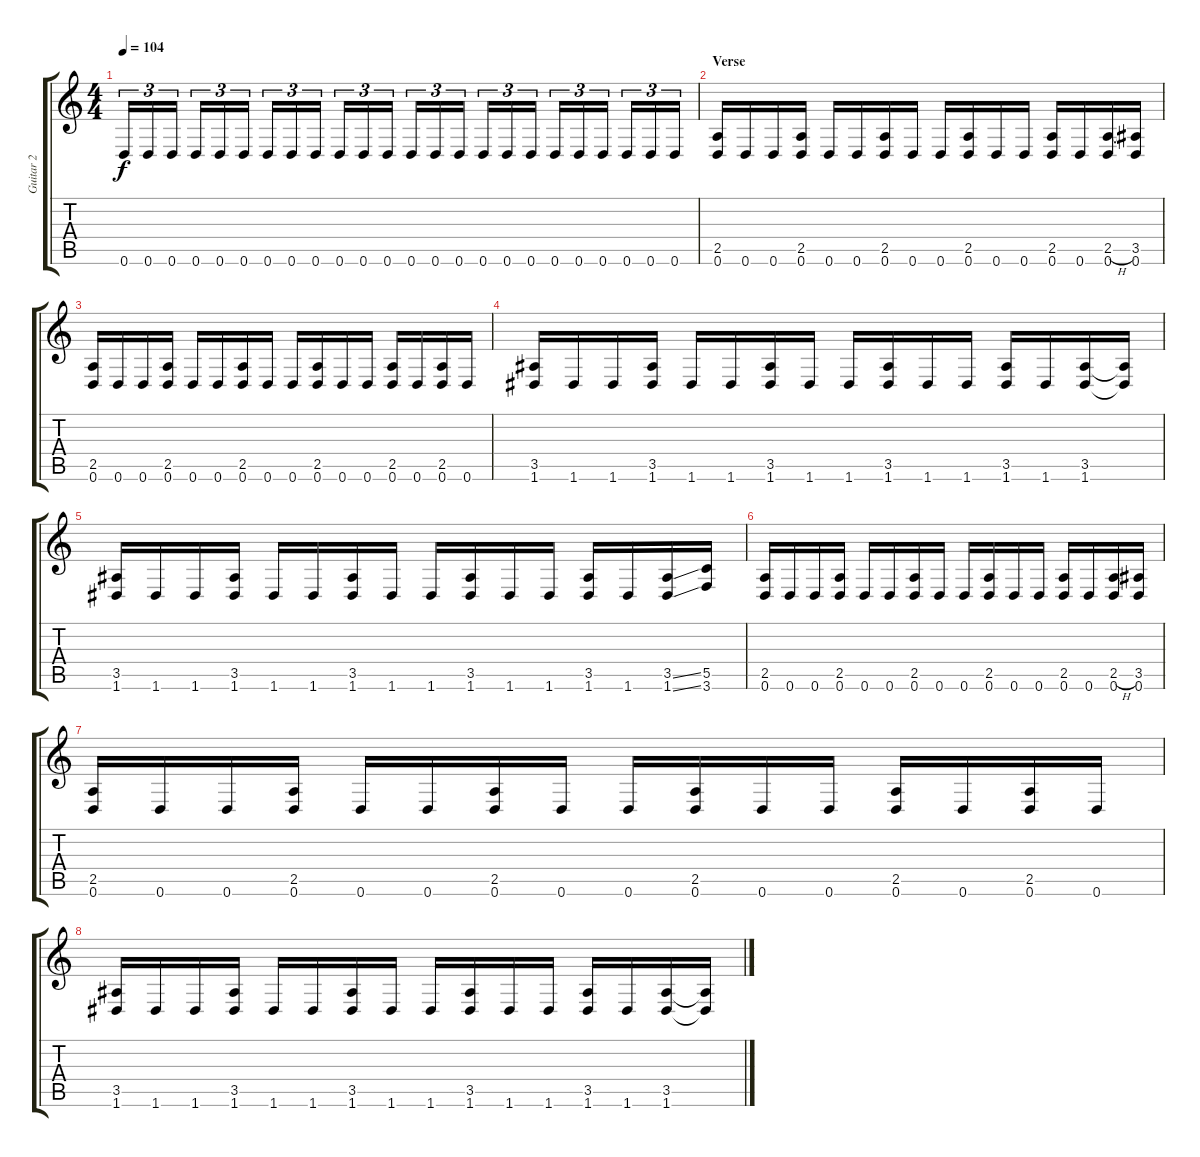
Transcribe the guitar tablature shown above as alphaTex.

\track ("Guitar 2" "Guitar 2") {instrument distortionguitar}
\staff {score tabs}
\tuning (D4 A3 F3 C3 G2 D2) {hide}
\ts (4 4)
\tempo 104
\clef g2
\ks c
0.6.16{tu (3 2) dy f} 0.6.16{tu (3 2)} 0.6.16{tu (3 2)} 0.6.16{tu (3 2)} 0.6.16{tu (3 2)} 0.6.16{tu (3 2)} 0.6.16{tu (3 2)} 0.6.16{tu (3 2)} 0.6.16{tu (3 2)} 0.6.16{tu (3 2)} 0.6.16{tu (3 2)} 0.6.16{tu (3 2)} 0.6.16{tu (3 2)} 0.6.16{tu (3 2)} 0.6.16{tu (3 2)} 0.6.16{tu (3 2)} 0.6.16{tu (3 2)} 0.6.16{tu (3 2)} 0.6.16{tu (3 2)} 0.6.16{tu (3 2)} 0.6.16{tu (3 2)} 0.6.16{tu (3 2)} 0.6.16{tu (3 2)} 0.6.16{tu (3 2)} |
\section ("" "Verse")
(2.5 0.6).16 0.6.16 0.6.16 (2.5 0.6).16 0.6.16 0.6.16 (2.5 0.6).16 0.6.16 0.6.16 (2.5 0.6).16 0.6.16 0.6.16 (2.5 0.6).16 0.6.16 (2.5{h} 0.6).16 (3.5 0.6).16 |
(2.5 0.6).16 0.6.16 0.6.16 (2.5 0.6).16 0.6.16 0.6.16 (2.5 0.6).16 0.6.16 0.6.16 (2.5 0.6).16 0.6.16 0.6.16 (2.5 0.6).16 0.6.16 (2.5 0.6).16 0.6.16 |
(3.5 1.6).16 1.6.16 1.6.16 (3.5 1.6).16 1.6.16 1.6.16 (3.5 1.6).16 1.6.16 1.6.16 (3.5 1.6).16 1.6.16 1.6.16 (3.5 1.6).16 1.6.16 (3.5 1.6).16 (3.5{t} 1.6{t}).16 |
(3.5 1.6).16 1.6.16 1.6.16 (3.5 1.6).16 1.6.16 1.6.16 (3.5 1.6).16 1.6.16 1.6.16 (3.5 1.6).16 1.6.16 1.6.16 (3.5 1.6).16 1.6.16 (3.5{ss} 1.6{ss}).16 (5.5 3.6).16 |
(2.5 0.6).16 0.6.16 0.6.16 (2.5 0.6).16 0.6.16 0.6.16 (2.5 0.6).16 0.6.16 0.6.16 (2.5 0.6).16 0.6.16 0.6.16 (2.5 0.6).16 0.6.16 (2.5{h} 0.6).16 (3.5 0.6).16 |
(2.5 0.6).16 0.6.16 0.6.16 (2.5 0.6).16 0.6.16 0.6.16 (2.5 0.6).16 0.6.16 0.6.16 (2.5 0.6).16 0.6.16 0.6.16 (2.5 0.6).16 0.6.16 (2.5 0.6).16 0.6.16 |
(3.5 1.6).16 1.6.16 1.6.16 (3.5 1.6).16 1.6.16 1.6.16 (3.5 1.6).16 1.6.16 1.6.16 (3.5 1.6).16 1.6.16 1.6.16 (3.5 1.6).16 1.6.16 (3.5 1.6).16 (3.5{t} 1.6{t}).16
